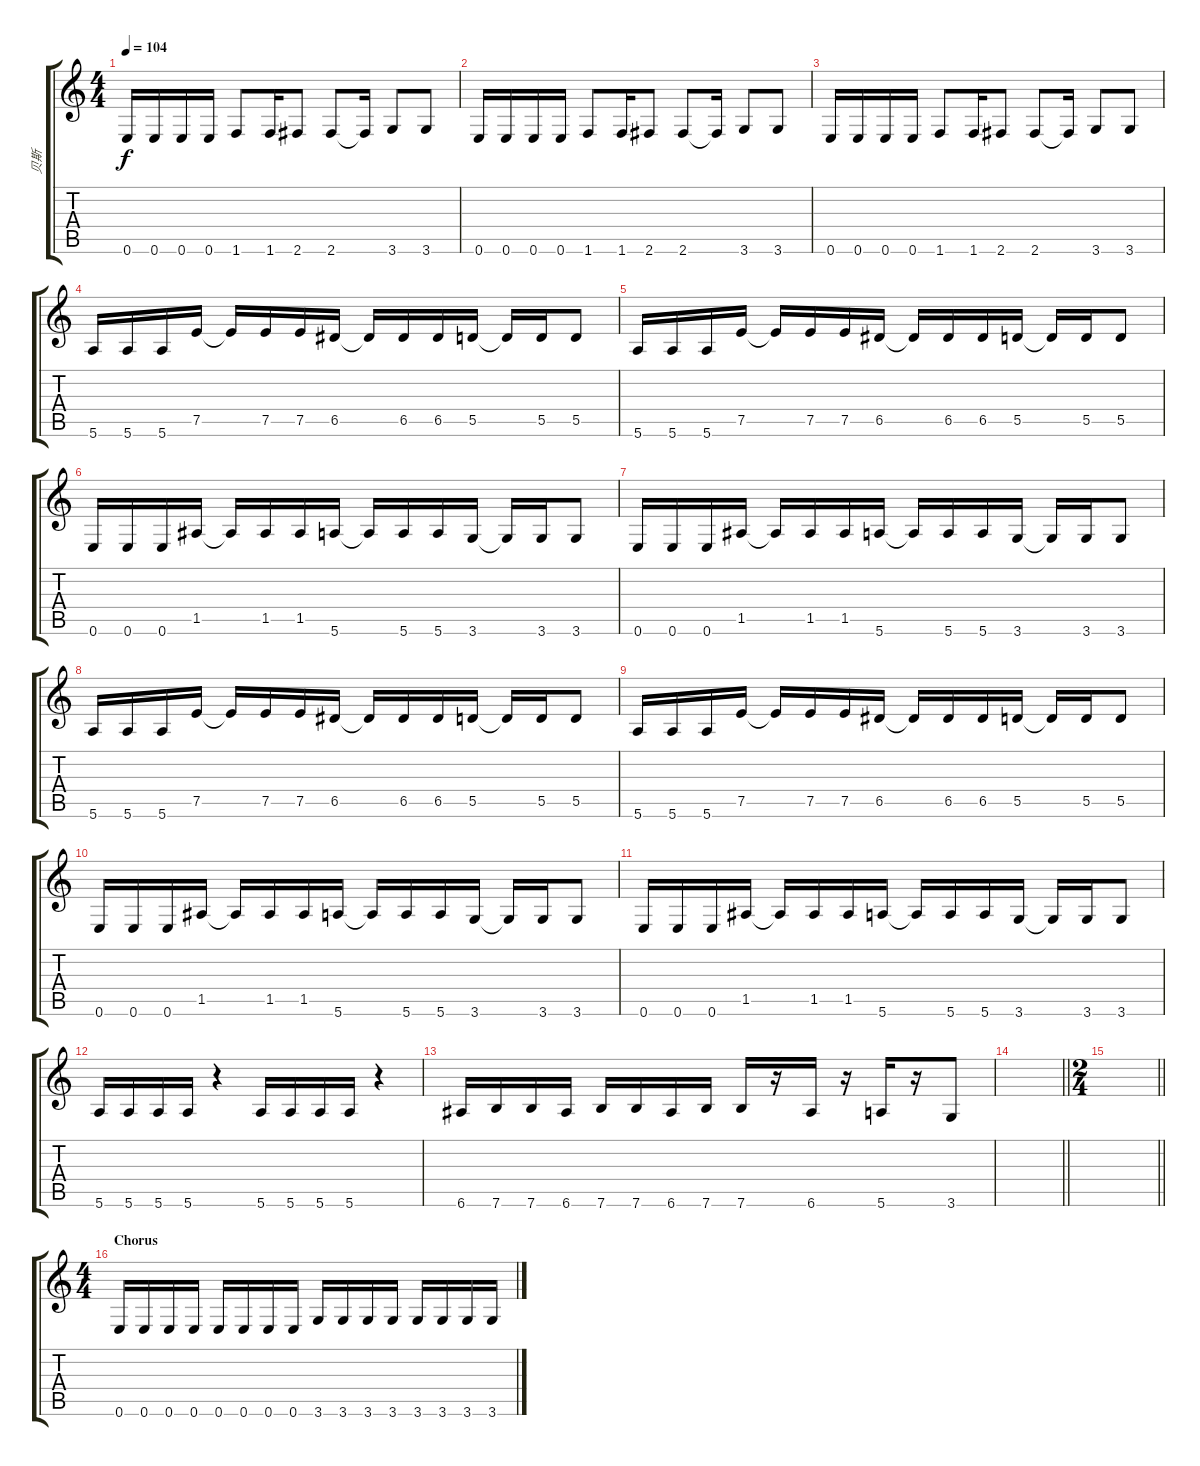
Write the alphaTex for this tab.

\track ("贝斯" "贝斯") {instrument electricbassfinger}
\staff {score tabs}
\tuning (E4 B3 G3 D3 A2 E2) {hide}
\ts (4 4)
\tempo 104
\clef g2
\ks c
0.6.16{dy f} 0.6.16 0.6.16 0.6.16 1.6.8 1.6.16 2.6.8 2.6.8 2.6{t}.16 3.6.8 3.6.8 |
0.6.16 0.6.16 0.6.16 0.6.16 1.6.8 1.6.16 2.6.8 2.6.8 2.6{t}.16 3.6.8 3.6.8 |
0.6.16 0.6.16 0.6.16 0.6.16 1.6.8 1.6.16 2.6.8 2.6.8 2.6{t}.16 3.6.8 3.6.8 |
5.6.16 5.6.16 5.6.16 7.5.16 7.5{t}.16 7.5.16 7.5.16 6.5.16 6.5{t}.16 6.5.16 6.5.16 5.5.16 5.5{t}.16 5.5.16 5.5.8 |
5.6.16 5.6.16 5.6.16 7.5.16 7.5{t}.16 7.5.16 7.5.16 6.5.16 6.5{t}.16 6.5.16 6.5.16 5.5.16 5.5{t}.16 5.5.16 5.5.8 |
0.6.16 0.6.16 0.6.16 1.5.16 1.5{t}.16 1.5.16 1.5.16 5.6.16 5.6{t}.16 5.6.16 5.6.16 3.6.16 3.6{t}.16 3.6.16 3.6.8 |
0.6.16 0.6.16 0.6.16 1.5.16 1.5{t}.16 1.5.16 1.5.16 5.6.16 5.6{t}.16 5.6.16 5.6.16 3.6.16 3.6{t}.16 3.6.16 3.6.8 |
5.6.16 5.6.16 5.6.16 7.5.16 7.5{t}.16 7.5.16 7.5.16 6.5.16 6.5{t}.16 6.5.16 6.5.16 5.5.16 5.5{t}.16 5.5.16 5.5.8 |
5.6.16 5.6.16 5.6.16 7.5.16 7.5{t}.16 7.5.16 7.5.16 6.5.16 6.5{t}.16 6.5.16 6.5.16 5.5.16 5.5{t}.16 5.5.16 5.5.8 |
0.6.16 0.6.16 0.6.16 1.5.16 1.5{t}.16 1.5.16 1.5.16 5.6.16 5.6{t}.16 5.6.16 5.6.16 3.6.16 3.6{t}.16 3.6.16 3.6.8 |
0.6.16 0.6.16 0.6.16 1.5.16 1.5{t}.16 1.5.16 1.5.16 5.6.16 5.6{t}.16 5.6.16 5.6.16 3.6.16 3.6{t}.16 3.6.16 3.6.8 |
5.6.16 5.6.16 5.6.16 5.6.16 r.4 5.6.16 5.6.16 5.6.16 5.6.16 r.4 |
6.6.16 7.6.16 7.6.16 6.6.16 7.6.16 7.6.16 6.6.16 7.6.16 7.6.16 r.16 6.6.16 r.16 5.6.16 r.16 3.6.8 |
\barLineRight lightlight
|
\ts (2 4)
\barLineRight lightlight
|
\ts (4 4)
\section ("" "Chorus")
0.6.16 0.6.16 0.6.16 0.6.16 0.6.16 0.6.16 0.6.16 0.6.16 3.6.16 3.6.16 3.6.16 3.6.16 3.6.16 3.6.16 3.6.16 3.6.16
